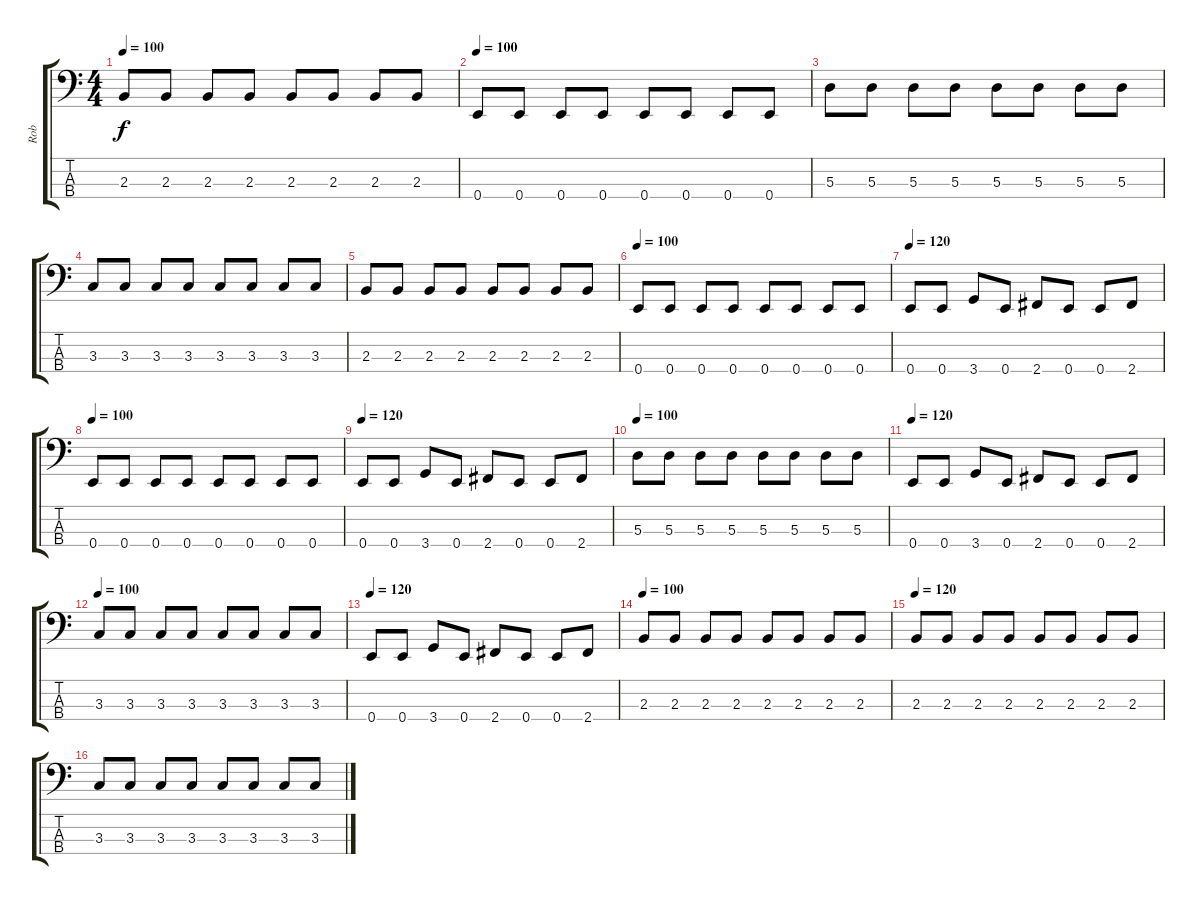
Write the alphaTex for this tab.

\track ("Rob" "Rob") {instrument electricbassfinger}
\staff {score tabs}
\tuning (G2 D2 A1 E1) {hide}
\ts (4 4)
\tempo 100
\clef f4
\ks c
2.3.8{dy f} 2.3.8 2.3.8 2.3.8 2.3.8 2.3.8 2.3.8 2.3.8 |
\tempo 100
0.4.8 0.4.8 0.4.8 0.4.8 0.4.8 0.4.8 0.4.8 0.4.8 |
5.3.8 5.3.8 5.3.8 5.3.8 5.3.8 5.3.8 5.3.8 5.3.8 |
3.3.8 3.3.8 3.3.8 3.3.8 3.3.8 3.3.8 3.3.8 3.3.8 |
2.3.8 2.3.8 2.3.8 2.3.8 2.3.8 2.3.8 2.3.8 2.3.8 |
\tempo 100
0.4.8 0.4.8 0.4.8 0.4.8 0.4.8 0.4.8 0.4.8 0.4.8 |
\tempo 120
0.4.8 0.4.8 3.4.8 0.4.8 2.4.8 0.4.8 0.4.8 2.4.8 |
\tempo 100
0.4.8 0.4.8 0.4.8 0.4.8 0.4.8 0.4.8 0.4.8 0.4.8 |
\tempo 120
0.4.8 0.4.8 3.4.8 0.4.8 2.4.8 0.4.8 0.4.8 2.4.8 |
\tempo 100
5.3.8 5.3.8 5.3.8 5.3.8 5.3.8 5.3.8 5.3.8 5.3.8 |
\tempo 120
0.4.8 0.4.8 3.4.8 0.4.8 2.4.8 0.4.8 0.4.8 2.4.8 |
\tempo 100
3.3.8 3.3.8 3.3.8 3.3.8 3.3.8 3.3.8 3.3.8 3.3.8 |
\tempo 120
0.4.8 0.4.8 3.4.8 0.4.8 2.4.8 0.4.8 0.4.8 2.4.8 |
\tempo 100
2.3.8 2.3.8 2.3.8 2.3.8 2.3.8 2.3.8 2.3.8 2.3.8 |
\tempo 120
2.3.8 2.3.8 2.3.8 2.3.8 2.3.8 2.3.8 2.3.8 2.3.8 |
3.3.8 3.3.8 3.3.8 3.3.8 3.3.8 3.3.8 3.3.8 3.3.8
